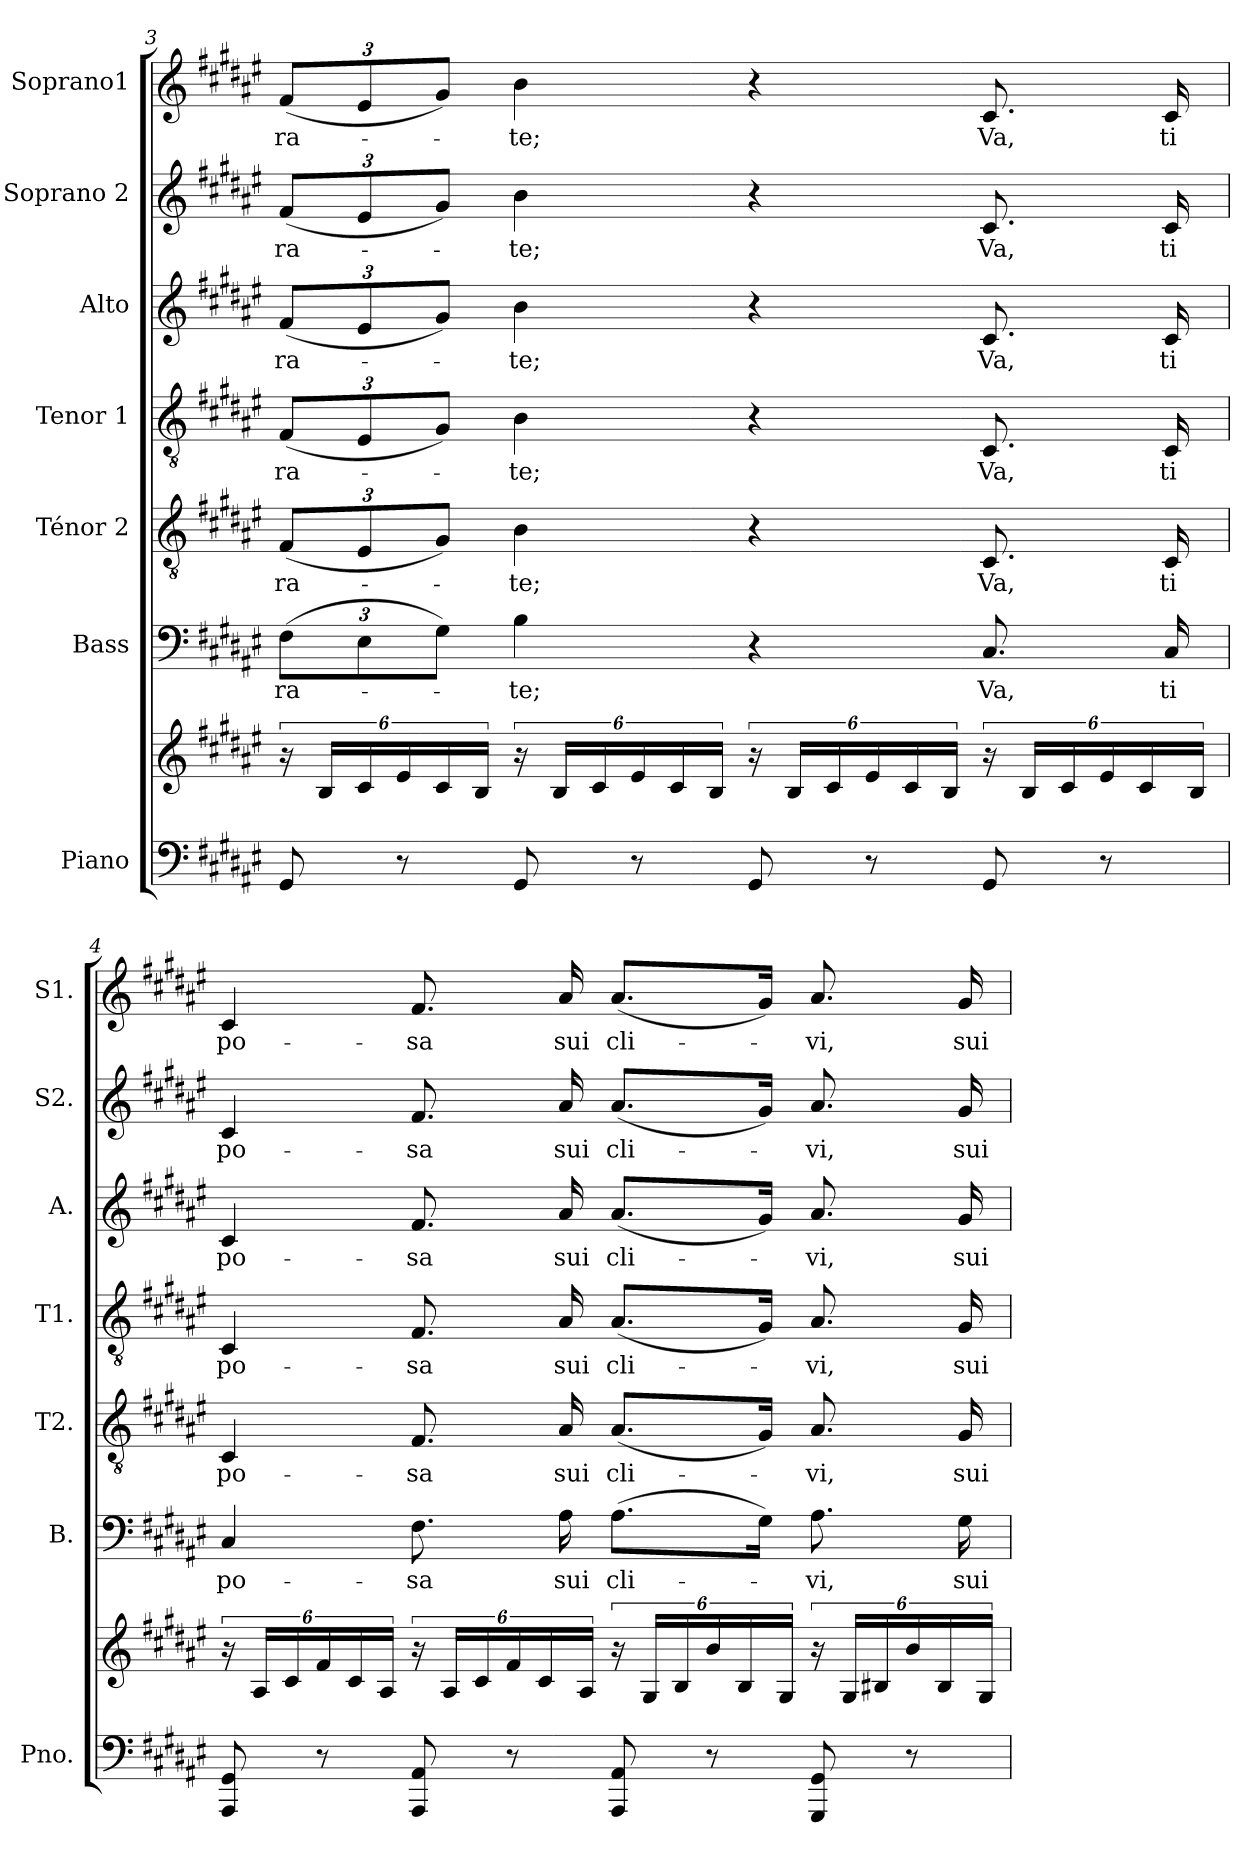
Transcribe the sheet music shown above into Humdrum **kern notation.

**kern	**kern	**kern	**text	**kern	**text	**kern	**text	**kern	**text	**kern	**text	**kern	**text
*part7	*part7	*part6	*part6	*part5	*part5	*part4	*part4	*part3	*part3	*part2	*part2	*part1	*part1
*staff8	*staff7	*staff6	*staff6	*staff5	*staff5	*staff4	*staff4	*staff3	*staff3	*staff2	*staff2	*staff1	*staff1
*I"Piano	*	*I"Bass	*	*I"Ténor 2	*	*I"Tenor 1	*	*I"Alto	*	*I"Soprano 2	*	*I"Soprano1	*
*I'Pno.	*	*I'B.	*	*I'T2.	*	*I'T1.	*	*I'A.	*	*I'S2.	*	*I'S1.	*
*clefF4	*clefG2	*clefF4	*	*clefGv2	*	*clefGv2	*	*clefG2	*	*clefG2	*	*clefG2	*
*k[f#c#g#d#a#e#]	*k[f#c#g#d#a#e#]	*k[f#c#g#d#a#e#]	*	*k[f#c#g#d#a#e#]	*	*k[f#c#g#d#a#e#]	*	*k[f#c#g#d#a#e#]	*	*k[f#c#g#d#a#e#]	*	*k[f#c#g#d#a#e#]	*
*	*	*Xbrackettup	*	*Xbrackettup	*	*Xbrackettup	*	*Xbrackettup	*	*Xbrackettup	*	*Xbrackettup	*
=3	=3	=3	=3	=3	=3	=3	=3	=3	=3	=3	=3	=3	=3
8GG#/	24r	(12F#\L	-ra-	(12F#/L	-ra-	(12F#/L	-ra-	(12f#/L	-ra-	(12f#/L	-ra-	(12f#/L	-ra-
.	24B/LL	.	.	.	.	.	.	.	.	.	.	.	.
.	24c#/	12E#\	.	12E#/	.	12E#/	.	12e#/	.	12e#/	.	12e#/	.
8r	24e#/	.	.	.	.	.	.	.	.	.	.	.	.
.	24c#/	12G#\J)	.	12G#/J)	.	12G#/J)	.	12g#/J)	.	12g#/J)	.	12g#/J)	.
.	24B/JJ	.	.	.	.	.	.	.	.	.	.	.	.
8GG#/	24r	4B\	-te;	4B\	-te;	4B\	-te;	4b\	-te;	4b\	-te;	4b\	-te;
.	24B/LL	.	.	.	.	.	.	.	.	.	.	.	.
.	24c#/	.	.	.	.	.	.	.	.	.	.	.	.
8r	24e#/	.	.	.	.	.	.	.	.	.	.	.	.
.	24c#/	.	.	.	.	.	.	.	.	.	.	.	.
.	24B/JJ	.	.	.	.	.	.	.	.	.	.	.	.
8GG#/	24r	4r	.	4r	.	4r	.	4r	.	4r	.	4r	.
.	24B/LL	.	.	.	.	.	.	.	.	.	.	.	.
.	24c#/	.	.	.	.	.	.	.	.	.	.	.	.
8r	24e#/	.	.	.	.	.	.	.	.	.	.	.	.
.	24c#/	.	.	.	.	.	.	.	.	.	.	.	.
.	24B/JJ	.	.	.	.	.	.	.	.	.	.	.	.
8GG#/	24r	8.C#/	Va,	8.C#/	Va,	8.C#/	Va,	8.c#/	Va,	8.c#/	Va,	8.c#/	Va,
.	24B/LL	.	.	.	.	.	.	.	.	.	.	.	.
.	24c#/	.	.	.	.	.	.	.	.	.	.	.	.
8r	24e#/	.	.	.	.	.	.	.	.	.	.	.	.
.	24c#/	.	.	.	.	.	.	.	.	.	.	.	.
.	.	16C#/	ti	16C#/	ti	16C#/	ti	16c#/	ti	16c#/	ti	16c#/	ti
.	24B/JJ	.	.	.	.	.	.	.	.	.	.	.	.
!!LO:PB:g=z
=4	=4	=4	=4	=4	=4	=4	=4	=4	=4	=4	=4	=4	=4
8AAA#/ 8GG#/	24r	4C#/	po-	4C#/	po-	4C#/	po-	4c#/	po-	4c#/	po-	4c#/	po-
.	24A#/LL	.	.	.	.	.	.	.	.	.	.	.	.
.	24c#/	.	.	.	.	.	.	.	.	.	.	.	.
8r	24f#/	.	.	.	.	.	.	.	.	.	.	.	.
.	24c#/	.	.	.	.	.	.	.	.	.	.	.	.
.	24A#/JJ	.	.	.	.	.	.	.	.	.	.	.	.
8AAA#/ 8AA#/	24r	8.F#\	-sa	8.F#/	-sa	8.F#/	-sa	8.f#/	-sa	8.f#/	-sa	8.f#/	-sa
.	24A#/LL	.	.	.	.	.	.	.	.	.	.	.	.
.	24c#/	.	.	.	.	.	.	.	.	.	.	.	.
8r	24f#/	.	.	.	.	.	.	.	.	.	.	.	.
.	24c#/	.	.	.	.	.	.	.	.	.	.	.	.
.	.	16A#\	sui	16A#/	sui	16A#/	sui	16a#/	sui	16a#/	sui	16a#/	sui
.	24A#/JJ	.	.	.	.	.	.	.	.	.	.	.	.
8AAA#/ 8AA#/	24r	(8.A#\L	cli-	(8.A#/L	cli-	(8.A#/L	cli-	(8.a#/L	cli-	(8.a#/L	cli-	(8.a#/L	cli-
.	24G#/LL	.	.	.	.	.	.	.	.	.	.	.	.
.	24B/	.	.	.	.	.	.	.	.	.	.	.	.
8r	24b/	.	.	.	.	.	.	.	.	.	.	.	.
.	24B/	.	.	.	.	.	.	.	.	.	.	.	.
.	.	16G#\Jk)	.	16G#/Jk)	.	16G#/Jk)	.	16g#/Jk)	.	16g#/Jk)	.	16g#/Jk)	.
.	24G#/JJ	.	.	.	.	.	.	.	.	.	.	.	.
8GGG#/ 8GG#/	24r	8.A#\	-vi,	8.A#/	-vi,	8.A#/	-vi,	8.a#/	-vi,	8.a#/	-vi,	8.a#/	-vi,
.	24G#/LL	.	.	.	.	.	.	.	.	.	.	.	.
.	24B#X/	.	.	.	.	.	.	.	.	.	.	.	.
8r	24b/	.	.	.	.	.	.	.	.	.	.	.	.
.	24B#/	.	.	.	.	.	.	.	.	.	.	.	.
.	.	16G#\	sui	16G#/	sui	16G#/	sui	16g#/	sui	16g#/	sui	16g#/	sui
.	24G#/JJ	.	.	.	.	.	.	.	.	.	.	.	.
=	=	=	=	=	=	=	=	=	=	=	=	=	=
*-	*-	*-	*-	*-	*-	*-	*-	*-	*-	*-	*-	*-	*-
